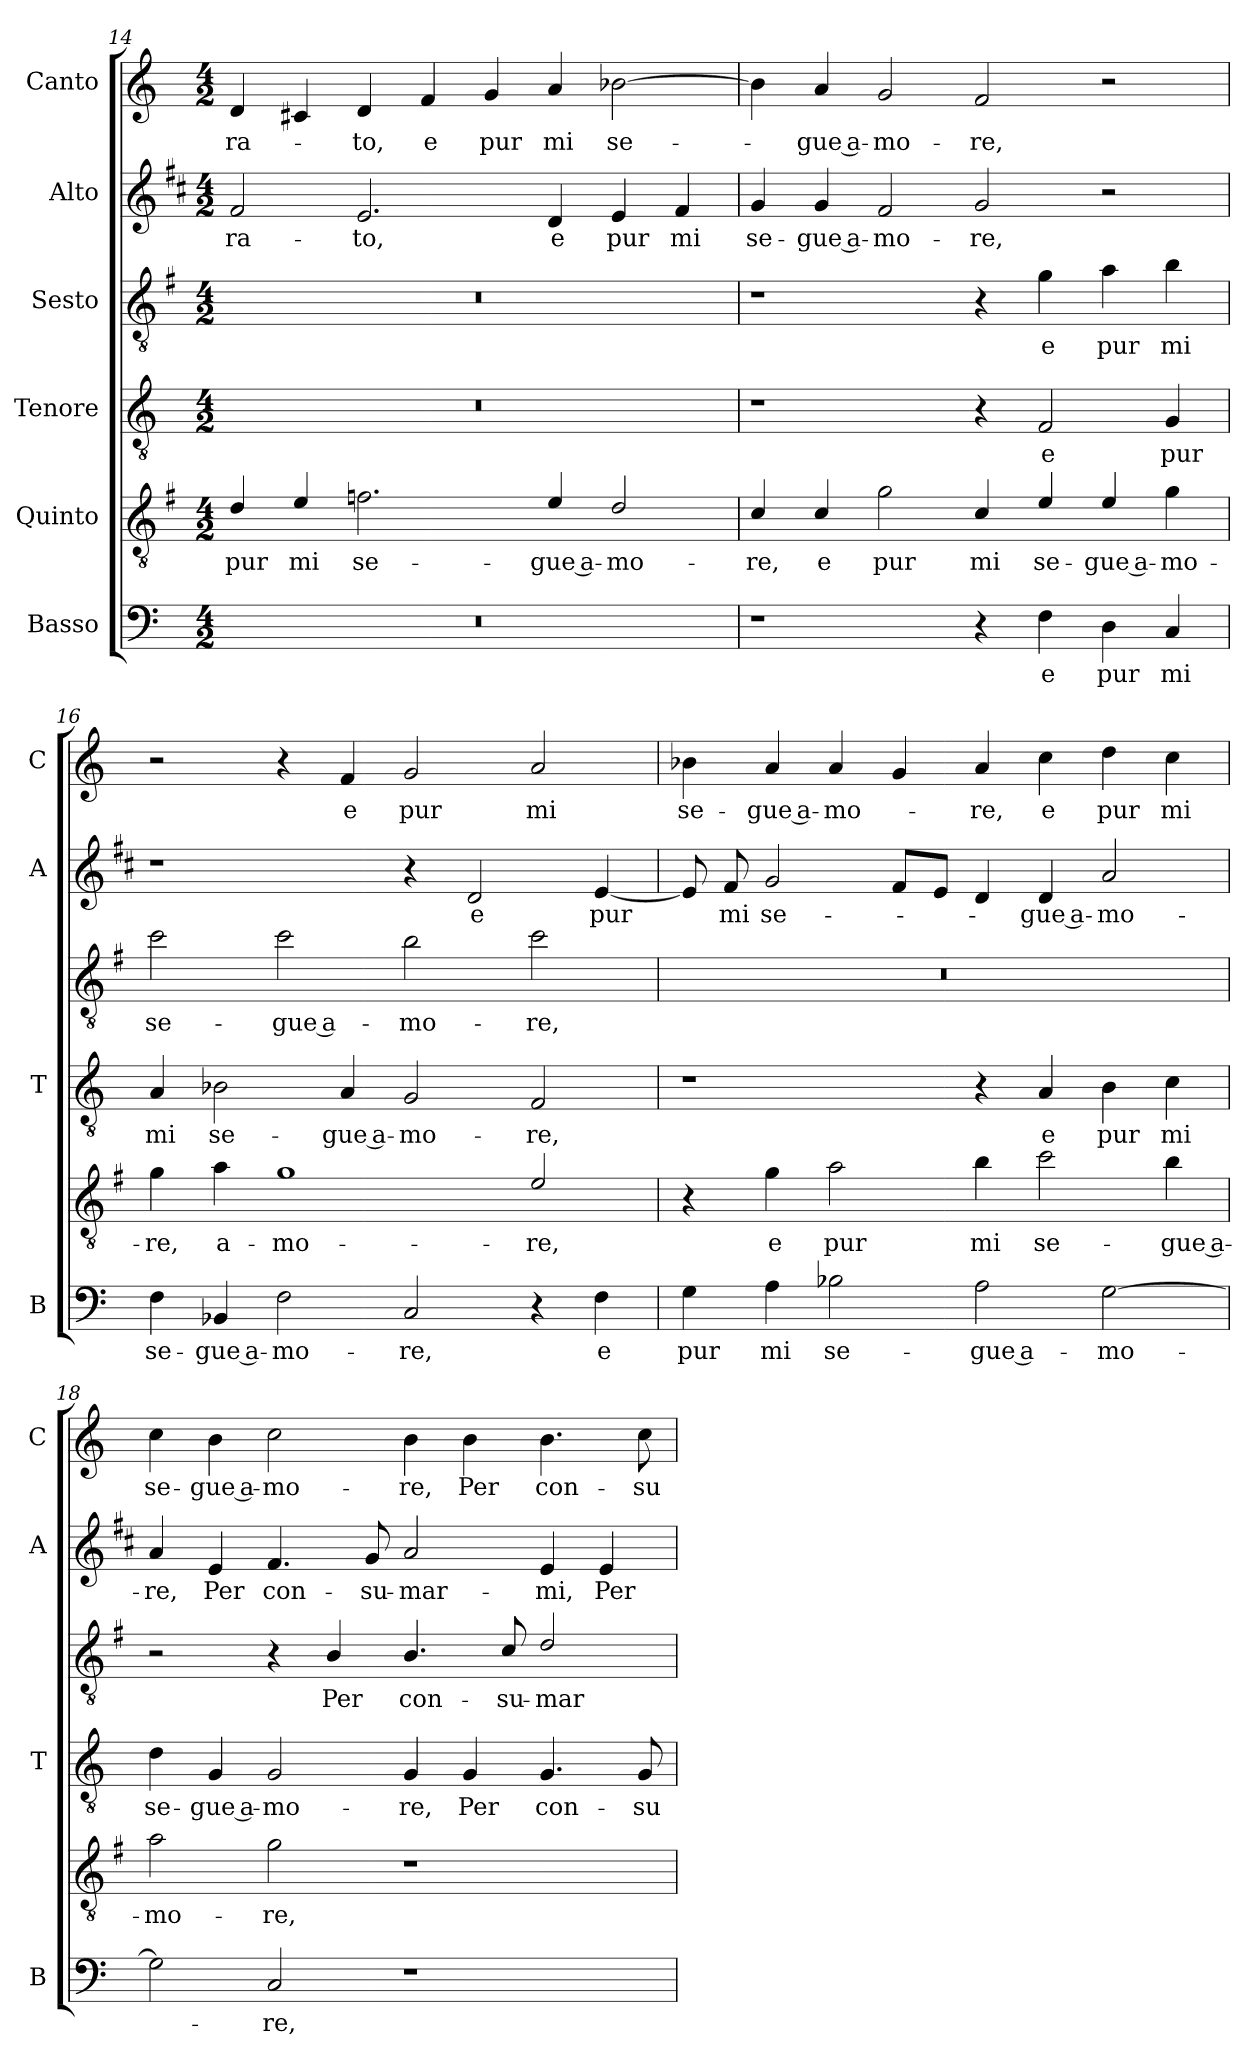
**kern	**text	**kern	**text	**kern	**text	**kern	**text	**kern	**text	**kern	**text
*part6	*part6	*part5	*part5	*part4	*part4	*part3	*part3	*part2	*part2	*part1	*part1
*staff6	*staff6	*staff5	*staff5	*staff4	*staff4	*staff3	*staff3	*staff2	*staff2	*staff1	*staff1
*I"Basso	*	*I"Quinto	*	*I"Tenore	*	*I"Sesto	*	*I"Alto	*	*I"Canto	*
*I'B	*	*	*	*I'T	*	*	*	*I'A	*	*I'C	*
*clefF4	*	*clefGv2	*	*clefGv2	*	*clefGv2	*	*clefG2	*	*clefG2	*
*	*	*ITrd4c7	*	*	*	*ITrd4c7	*	*ITrd1c2	*	*	*
*k[]	*	*k[]	*	*k[]	*	*k[]	*	*k[]	*	*k[]	*
*C:	*	*C:	*	*C:	*	*C:	*	*C:	*	*C:	*
*M4/2	*	*M4/2	*	*M4/2	*	*M4/2	*	*M4/2	*	*M4/2	*
=14	=14	=14	=14	=14	=14	=14	=14	=14	=14	=14	=14
!	!	!	!LO:LY:b	!	!	!	!	!	!LO:LY:b	!	!LO:LY:b
0r	.	4G/	pur	0r	.	0r	.	2e/	-ra-	4d/	-ra-
!	!	!	!LO:LY:b	!	!	!	!	!	!	!	!
.	.	4A/	mi	.	.	.	.	.	.	4c#X/	.
!	!	!	!LO:LY:b	!	!	!	!	!	!LO:LY:b	!	!LO:LY:b
.	.	2.B-X\	se-	.	.	.	.	2.d/	-to,	4d/	-to,
!	!	!	!	!	!	!	!	!	!	!	!LO:LY:b
.	.	.	.	.	.	.	.	.	.	4f/	e
!	!	!	!	!	!	!	!	!	!	!	!LO:LY:b
.	.	.	.	.	.	.	.	.	.	4g/	pur
!	!	!	!LO:LY:b	!	!	!	!	!	!LO:LY:b	!	!LO:LY:b
.	.	4A/	-gue a-	.	.	.	.	4c/	e	4a/	mi
!	!	!	!LO:LY:b	!	!	!	!	!	!LO:LY:b	!	!LO:LY:b
.	.	2G/	-mo-	.	.	.	.	4d/	pur	[2b-X\	se-
!	!	!	!	!	!	!	!	!	!LO:LY:b	!	!
.	.	.	.	.	.	.	.	4e/	mi	.	.
=15	=15	=15	=15	=15	=15	=15	=15	=15	=15	=15	=15
!	!	!	!LO:LY:b	!	!	!	!	!	!LO:LY:b	!	!
1r	.	4F/	-re,	1r	.	1r	.	4f/	se-	4b-\]	.
!	!	!	!LO:LY:b	!	!	!	!	!	!LO:LY:b	!	!LO:LY:b
.	.	4F/	e	.	.	.	.	4f/	-gue a-	4a/	-gue a-
!	!	!	!LO:LY:b	!	!	!	!	!	!LO:LY:b	!	!LO:LY:b
.	.	2c\	pur	.	.	.	.	2e/	-mo-	2g/	-mo-
!	!	!	!LO:LY:b	!	!	!	!	!	!LO:LY:b	!	!LO:LY:b
4r	.	4F/	mi	4r	.	4r	.	2f/	-re,	2f/	-re,
!	!LO:LY:b	!	!LO:LY:b	!	!LO:LY:b	!	!LO:LY:b	!	!	!	!
4F\	e	4A/	se-	2F/	e	4c\	e	.	.	.	.
!	!LO:LY:b	!	!LO:LY:b	!	!	!	!LO:LY:b	!	!	!	!
4D\	pur	4A/	-gue a-	.	.	4d\	pur	2r	.	2r	.
!	!LO:LY:b	!	!LO:LY:b	!	!LO:LY:b	!	!LO:LY:b	!	!	!	!
4C/	mi	4c\	-mo-	4G/	pur	4e\	mi	.	.	.	.
!!LO:LB:g=z
=16	=16	=16	=16	=16	=16	=16	=16	=16	=16	=16	=16
!	!LO:LY:b	!	!LO:LY:b	!	!LO:LY:b	!	!LO:LY:b	!	!	!	!
4F\	se-	4c\	-re,	4A/	mi	2f\	se-	1r	.	2r	.
!	!LO:LY:b	!	!LO:LY:b	!	!LO:LY:b	!	!	!	!	!	!
4BB-X/	-gue a-	4d\	a-	2B-X\	se-	.	.	.	.	.	.
!	!LO:LY:b	!	!LO:LY:b	!	!	!	!LO:LY:b	!	!	!	!
2F\	-mo-	1c	-mo-	.	.	2f\	-gue a-	.	.	4r	.
!	!	!	!	!	!LO:LY:b	!	!	!	!	!	!LO:LY:b
.	.	.	.	4A/	-gue a-	.	.	.	.	4f/	e
!	!LO:LY:b	!	!	!	!LO:LY:b	!	!LO:LY:b	!	!	!	!LO:LY:b
2C/	-re,	.	.	2G/	-mo-	2e\	-mo-	4r	.	2g/	pur
!	!	!	!	!	!	!	!	!	!LO:LY:b	!	!
.	.	.	.	.	.	.	.	2c/	e	.	.
!	!	!	!LO:LY:b	!	!LO:LY:b	!	!LO:LY:b	!	!	!	!LO:LY:b
4r	.	2A/	-re,	2F/	-re,	2f\	-re,	.	.	2a/	mi
!	!LO:LY:b	!	!	!	!	!	!	!	!LO:LY:b	!	!
4F\	e	.	.	.	.	.	.	[4d/	pur	.	.
=17	=17	=17	=17	=17	=17	=17	=17	=17	=17	=17	=17
!	!LO:LY:b	!	!	!	!	!	!	!	!	!	!LO:LY:b
4G\	pur	4r	.	1r	.	0r	.	8d/]	.	4b-X\	se-
!	!	!	!	!	!	!	!	!	!LO:LY:b	!	!
.	.	.	.	.	.	.	.	8e/	mi	.	.
!	!LO:LY:b	!	!LO:LY:b	!	!	!	!	!	!LO:LY:b	!	!LO:LY:b
4A\	mi	4c\	e	.	.	.	.	2f/	se-	4a/	-gue a-
!	!LO:LY:b	!	!LO:LY:b	!	!	!	!	!	!	!	!LO:LY:b
2B-X\	se-	2d\	pur	.	.	.	.	.	.	4a/	-mo-
.	.	.	.	.	.	.	.	8e/L	.	4g/	.
.	.	.	.	.	.	.	.	8d/J	.	.	.
!	!LO:LY:b	!	!LO:LY:b	!	!	!	!	!	!	!	!LO:LY:b
2A\	-gue a-	4e\	mi	4r	.	.	.	4c/	.	4a/	-re,
!	!	!	!LO:LY:b	!	!LO:LY:b	!	!	!	!LO:LY:b	!	!LO:LY:b
.	.	2f\	se-	4A/	e	.	.	4c/	-gue a-	4cc\	e
!	!LO:LY:b	!	!	!	!LO:LY:b	!	!	!	!LO:LY:b	!	!LO:LY:b
[2G\	-mo-	.	.	4B\	pur	.	.	2g/	-mo-	4dd\	pur
!	!	!	!LO:LY:b	!	!LO:LY:b	!	!	!	!	!	!LO:LY:b
.	.	4e\	-gue a-	4c\	mi	.	.	.	.	4cc\	mi
=18	=18	=18	=18	=18	=18	=18	=18	=18	=18	=18	=18
!	!	!	!LO:LY:b	!	!LO:LY:b	!	!	!	!LO:LY:b	!	!LO:LY:b
2G\]	.	2d\	-mo-	4d\	se-	2r	.	4g/	-re,	4cc\	se-
!	!	!	!	!	!LO:LY:b	!	!	!	!LO:LY:b	!	!LO:LY:b
.	.	.	.	4G/	-gue a-	.	.	4d/	Per	4b\	-gue a-
!	!LO:LY:b	!	!LO:LY:b	!	!LO:LY:b	!	!	!	!LO:LY:b	!	!LO:LY:b
2C/	-re,	2c\	-re,	2G/	-mo-	4r	.	4.e/	con-	2cc\	-mo-
!	!	!	!	!	!	!	!LO:LY:b	!	!	!	!
.	.	.	.	.	.	4E/	Per	.	.	.	.
!	!	!	!	!	!	!	!	!	!LO:LY:b	!	!
.	.	.	.	.	.	.	.	8f/	-su-	.	.
!	!	!	!	!	!LO:LY:b	!	!LO:LY:b	!	!LO:LY:b	!	!LO:LY:b
1r	.	1r	.	4G/	-re,	4.E/	con-	2g/	-mar-	4b\	-re,
!	!	!	!	!	!LO:LY:b	!	!	!	!	!	!LO:LY:b
.	.	.	.	4G/	Per	.	.	.	.	4b\	Per
!	!	!	!	!	!	!	!LO:LY:b	!	!	!	!
.	.	.	.	.	.	8F/	-su-	.	.	.	.
!	!	!	!	!	!LO:LY:b	!	!LO:LY:b	!	!LO:LY:b	!	!LO:LY:b
.	.	.	.	4.G/	con-	2G/	-mar-	4d/	-mi,	4.b\	con-
!	!	!	!	!	!	!	!	!	!LO:LY:b	!	!
.	.	.	.	.	.	.	.	4d/	Per	.	.
!	!	!	!	!	!LO:LY:b	!	!	!	!	!	!LO:LY:b
.	.	.	.	8G/	-su-	.	.	.	.	8cc\	-su-
=	=	=	=	=	=	=	=	=	=	=	=
*-	*-	*-	*-	*-	*-	*-	*-	*-	*-	*-	*-
